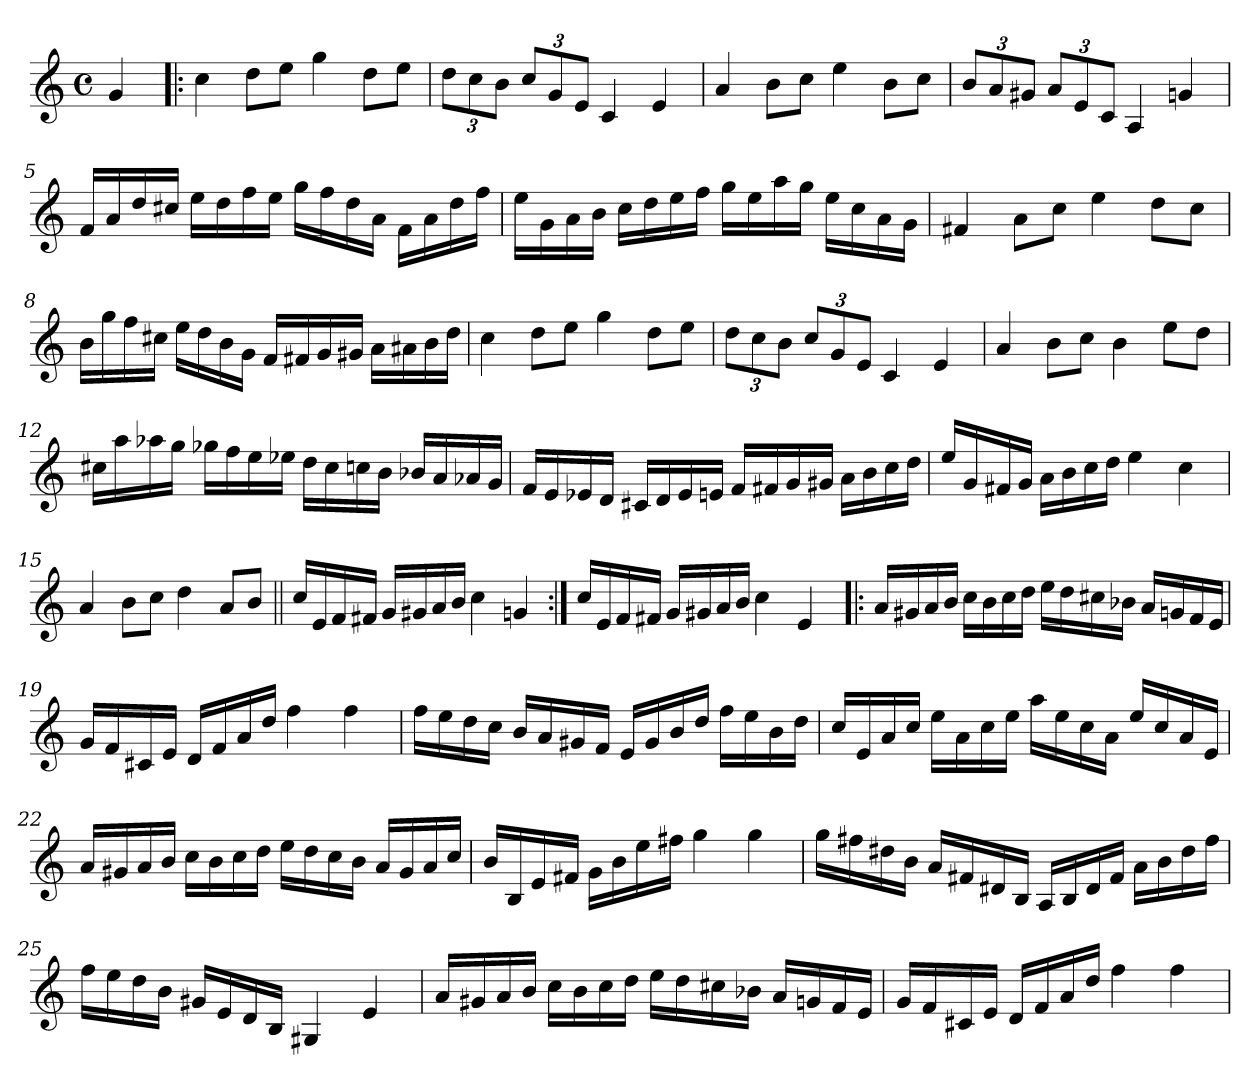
**kern
*part1
*staff1
*clefG2
*k[]
*C:
*M4/4
*met(c)
=
4g/
=1!|:
4cc\
8dd\L
8ee\J
4gg\
8dd\L
8ee\J
=2
*Xbrackettup
12dd\L
12cc\
12b\J
12cc/L
12g/
12e/J
4c/
4e/
=3
4a/
8b\L
8cc\J
4ee\
8b\L
8cc\J
!!LO:LB:g=z
=4
12b/L
12a/
12g#X/J
12a/L
12e/
12c/J
4A/
4gn/
=5
16f/LL
16a/
16dd/
16cc#X/JJ
16ee\LL
16dd\
16ff\
16ee\JJ
16gg\LL
16ff\
16dd\
16a\JJ
16f\LL
16a\
16dd\
16ff\JJ
=6
16ee\LL
16g\
16a\
16b\JJ
16cc\LL
16dd\
16ee\
16ff\JJ
16gg\LL
16ee\
16aa\
16gg\JJ
16ee\LL
16cc\
16a\
16g\JJ
!!LO:LB:g=z
=7
4f#X/
8a\L
8cc\J
4ee\
8dd\L
8cc\J
=8
16b\LL
16gg\
16ff\
16cc#X\JJ
16ee\LL
16dd\
16b\
16g\JJ
16f/LL
16f#X/
16g/
16g#X/JJ
16a\LL
16a#X\
16b\
16dd\JJ
=9
4cc\
8dd\L
8ee\J
4gg\
8dd\L
8ee\J
!!LO:LB:g=z
=10
12dd\L
12cc\
12b\J
12cc/L
12g/
12e/J
4c/
4e/
=11
4a/
8b\L
8cc\J
4b\
8ee\L
8dd\J
=12
16cc#X\LL
16aa\
16aa-X\
16gg\JJ
16gg-X\LL
16ff\
16ee\
16ee-X\JJ
16dd\LL
16cc#\
16ccn\
16b\JJ
16b-X/LL
16a/
16a-X/
16g/JJ
!!LO:LB:g=z
=13
16f/LL
16e/
16e-X/
16d/JJ
16c#X/LL
16d/
16e-/
16en/JJ
16f/LL
16f#X/
16g/
16g#X/JJ
16a\LL
16b\
16cc\
16dd\JJ
=14
16ee/LL
16g/
16f#X/
16g/JJ
16a\LL
16b\
16cc\
16dd\JJ
4ee\
4cc\
=15
4a/
8b\L
8cc\J
4dd\
8a/L
8b/J
!!LO:LB:g=z
=16||
16cc/LL
16e/
16f/
16f#X/JJ
16g/LL
16g#X/
16a/
16b/JJ
4cc\
4gn/
=17:|!
16cc/LL
16e/
16f/
16f#X/JJ
16g/LL
16g#X/
16a/
16b/JJ
4cc\
4e/
=18!|:
16a/LL
16g#X/
16a/
16b/JJ
16cc\LL
16b\
16cc\
16dd\JJ
16ee\LL
16dd\
16cc#X\
16b-X\JJ
16a/LL
16gn/
16f/
16e/JJ
!!LO:LB:g=z
=19
16g/LL
16f/
16c#X/
16e/JJ
16d/LL
16f/
16a/
16dd/JJ
4ff\
4ff\
=20
16ff\LL
16ee\
16dd\
16cc\JJ
16b/LL
16a/
16g#X/
16f/JJ
16e/LL
16g#/
16b/
16dd/JJ
16ff\LL
16ee\
16b\
16dd\JJ
=21
16cc/LL
16e/
16a/
16cc/JJ
16ee\LL
16a\
16cc\
16ee\JJ
16aa\LL
16ee\
16cc\
16a\JJ
16ee/LL
16cc/
16a/
16e/JJ
!!LO:LB:g=z
=22
16a/LL
16g#X/
16a/
16b/JJ
16cc\LL
16b\
16cc\
16dd\JJ
16ee\LL
16dd\
16cc\
16b\JJ
16a/LL
16g#/
16a/
16cc/JJ
=23
16b/LL
16B/
16e/
16f#X/JJ
16g\LL
16b\
16ee\
16ff#X\JJ
4gg\
4gg\
=24
16gg\LL
16ff#X\
16dd#X\
16b\JJ
16a/LL
16f#X/
16d#X/
16B/JJ
16A/LL
16B/
16d#/
16f#/JJ
16a\LL
16b\
16dd#\
16ff#\JJ
!!LO:LB:g=z
=25
16ff\LL
16ee\
16dd\
16b\JJ
16g#X/LL
16e/
16d/
16B/JJ
4G#X/
4e/
=26
16a/LL
16g#X/
16a/
16b/JJ
16cc\LL
16b\
16cc\
16dd\JJ
16ee\LL
16dd\
16cc#X\
16b-X\JJ
16a/LL
16gn/
16f/
16e/JJ
=27
16g/LL
16f/
16c#X/
16e/JJ
16d/LL
16f/
16a/
16dd/JJ
4ff\
4ff\
=
*-
